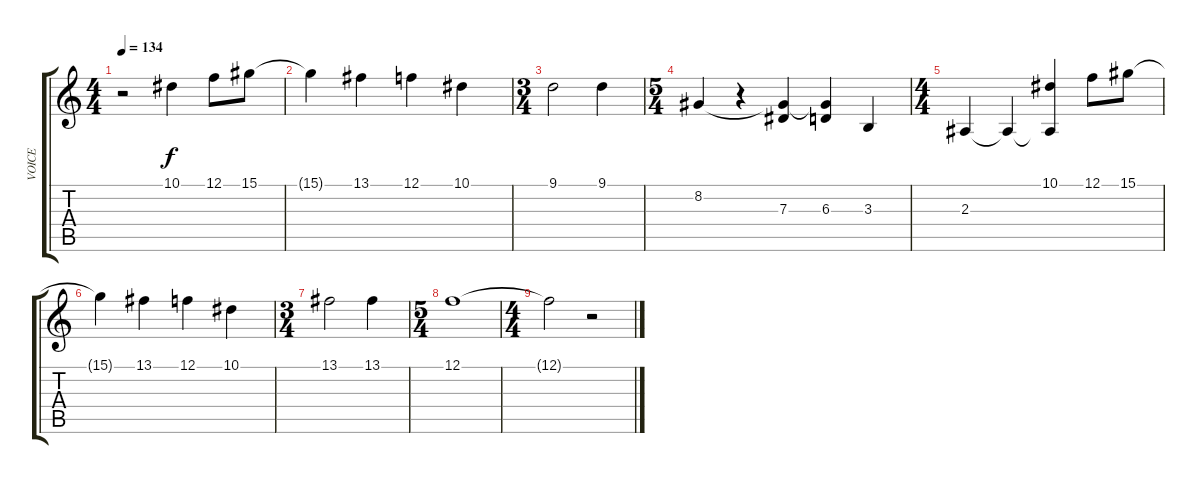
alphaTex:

\track ("VOICE" "VOICE") {instrument voiceoohs}
\staff {score tabs}
\tuning (F4 C4 Ab3 Eb3 Bb2 F2) {hide}
\ts (4 4)
\tempo 134
\clef g2
\ks c
r.2{dy f} 10.1.4 12.1.8 15.1.8 |
15.1{t}.4 13.1.4 12.1.4 10.1.4 |
\ts (3 4)
9.1.2 9.1.4 |
\ts (5 4)
8.2.4 r.4 (8.2{t} 7.3).4 (8.2{t} 6.3).4 3.3.4 |
\ts (4 4)
2.3.4 2.3{t}.4 (10.1 2.3{t}).4 12.1.8 15.1.8 |
15.1{t}.4 13.1.4 12.1.4 10.1.4 |
\ts (3 4)
13.1.2 13.1.4 |
\ts (5 4)
12.1.1 |
\ts (4 4)
12.1{t}.2 r.2
